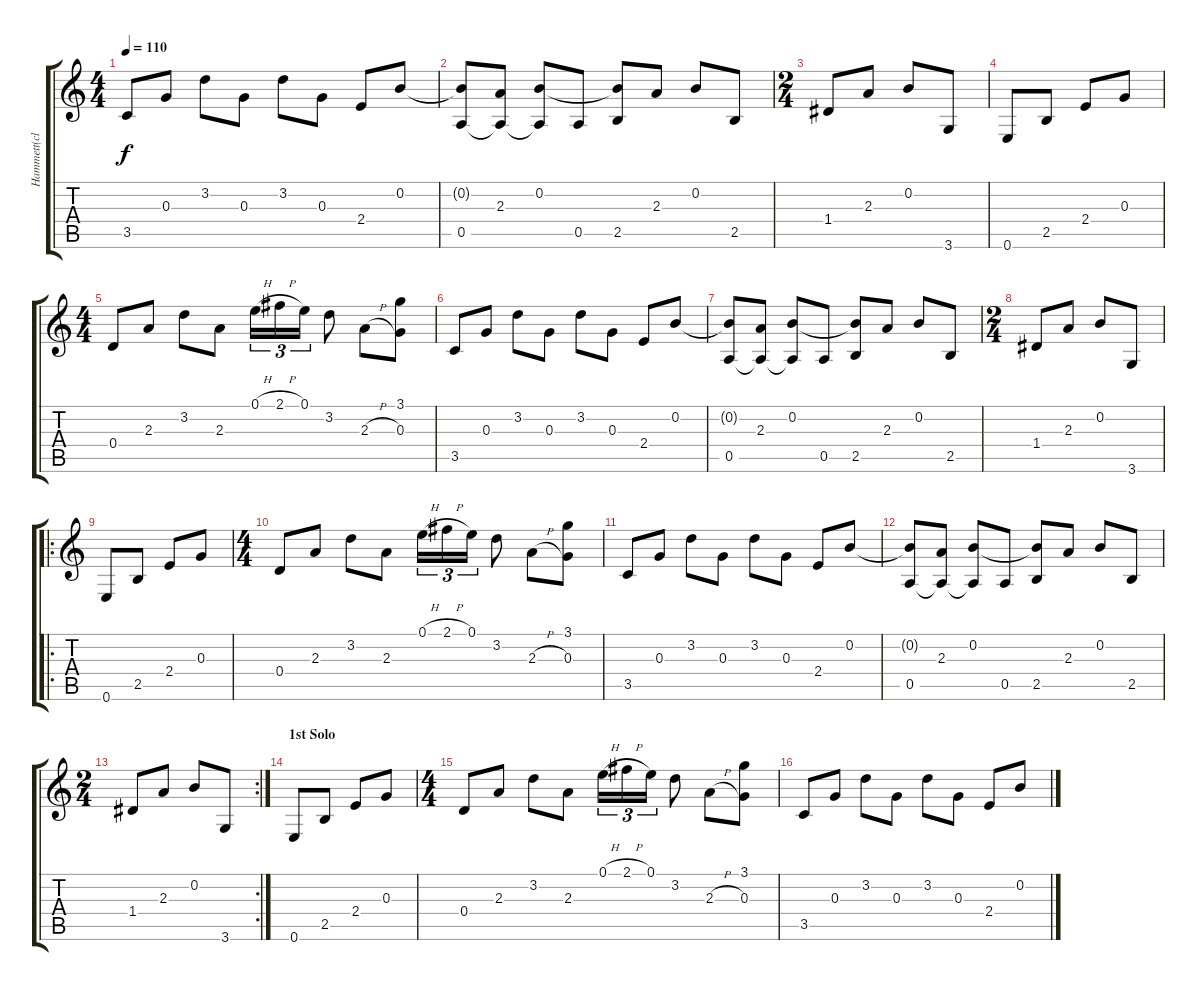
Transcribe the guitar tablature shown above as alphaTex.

\track ("Hammett(clean)" "Hammett(cl") {instrument electricguitarclean}
\staff {score tabs}
\tuning (E4 B3 G3 D3 A2 E2) {hide}
\ts (4 4)
\tempo 110
\clef g2
\ks c
3.5.8{dy f} 0.3.8 3.2.8 0.3.8 3.2.8 0.3.8 2.4.8 0.2.8 |
(0.2{t} 0.5).8 (2.3 0.5{t}).8 (0.2 0.5{t}).8 0.5.8 (0.2{t} 2.5).8 2.3.8 0.2.8 2.5.8 |
\ts (2 4)
1.4.8 2.3.8 0.2.8 3.6.8 |
0.6.8 2.5.8 2.4.8 0.3.8 |
\ts (4 4)
0.4.8 2.3.8 3.2.8 2.3.8 0.1{h}.16{tu (3 2)} 2.1{h}.16{tu (3 2)} 0.1.16{tu (3 2)} 3.2.8 2.3{h}.8 (3.1 0.3).8 |
3.5.8 0.3.8 3.2.8 0.3.8 3.2.8 0.3.8 2.4.8 0.2.8 |
(0.2{t} 0.5).8 (2.3 0.5{t}).8 (0.2 0.5{t}).8 0.5.8 (0.2{t} 2.5).8 2.3.8 0.2.8 2.5.8 |
\ts (2 4)
1.4.8 2.3.8 0.2.8 3.6.8 |
\ro
0.6.8 2.5.8 2.4.8 0.3.8 |
\ts (4 4)
0.4.8 2.3.8 3.2.8 2.3.8 0.1{h}.16{tu (3 2)} 2.1{h}.16{tu (3 2)} 0.1.16{tu (3 2)} 3.2.8 2.3{h}.8 (3.1 0.3).8 |
3.5.8 0.3.8 3.2.8 0.3.8 3.2.8 0.3.8 2.4.8 0.2.8 |
(0.2{t} 0.5).8 (2.3 0.5{t}).8 (0.2 0.5{t}).8 0.5.8 (0.2{t} 2.5).8 2.3.8 0.2.8 2.5.8 |
\rc 2
\ts (2 4)
1.4.8 2.3.8 0.2.8 3.6.8 |
\section ("" "1st Solo")
0.6.8 2.5.8 2.4.8 0.3.8 |
\ts (4 4)
0.4.8 2.3.8 3.2.8 2.3.8 0.1{h}.16{tu (3 2)} 2.1{h}.16{tu (3 2)} 0.1.16{tu (3 2)} 3.2.8 2.3{h}.8 (3.1 0.3).8 |
3.5.8 0.3.8 3.2.8 0.3.8 3.2.8 0.3.8 2.4.8 0.2.8
